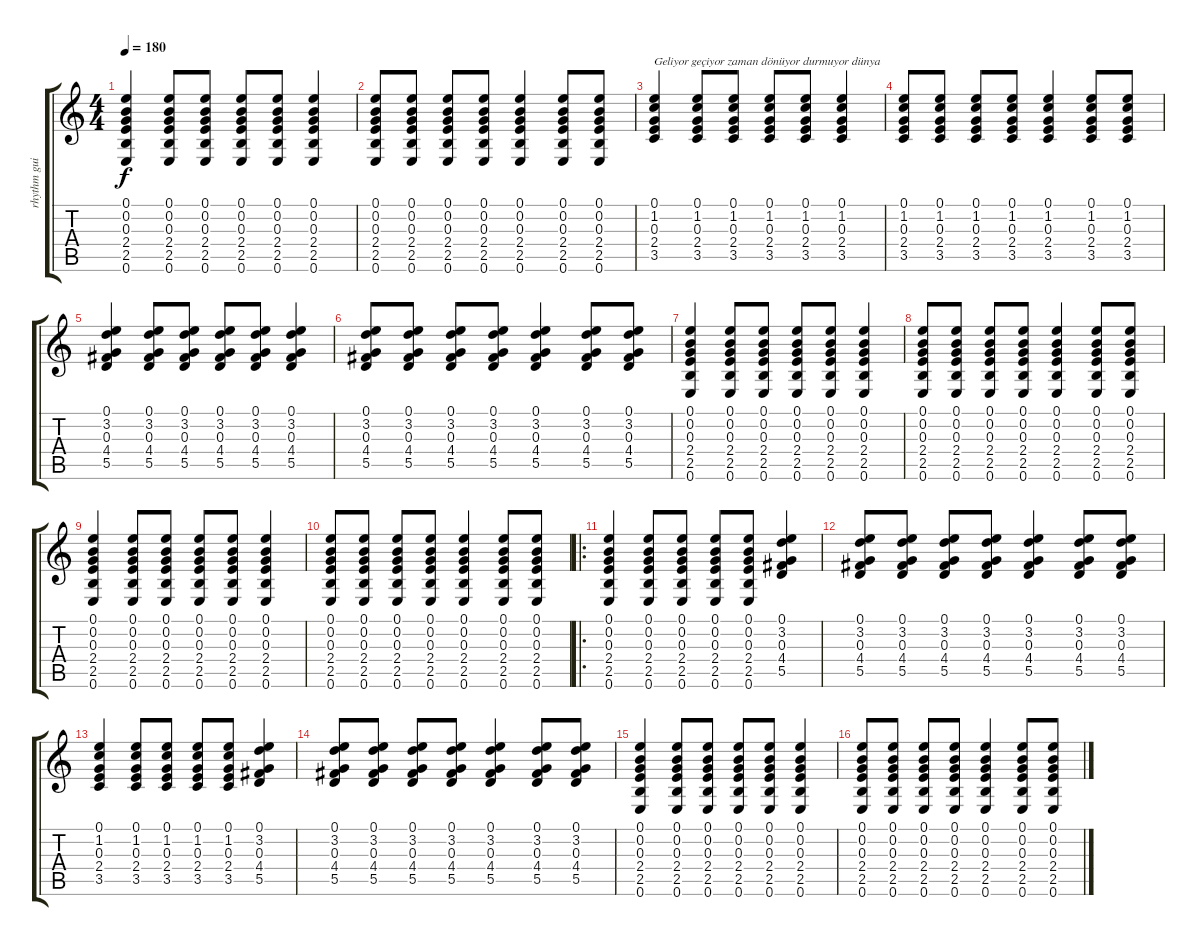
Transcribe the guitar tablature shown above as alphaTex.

\track ("rhythm guitarre" "rhythm gui") {instrument acousticguitarnylon}
\staff {score tabs}
\tuning (E4 B3 G3 D3 A2 E2) {hide}
\ts (4 4)
\tempo 180
\clef g2
\ks c
(0.1 0.2 0.3 2.4 2.5 0.6).4{dy f} (0.1 0.2 0.3 2.4 2.5 0.6).8 (0.1 0.2 0.3 2.4 2.5 0.6).8 (0.1 0.2 0.3 2.4 2.5 0.6).8 (0.1 0.2 0.3 2.4 2.5 0.6).8 (0.1 0.2 0.3 2.4 2.5 0.6).4 |
(0.1 0.2 0.3 2.4 2.5 0.6).8 (0.1 0.2 0.3 2.4 2.5 0.6).8 (0.1 0.2 0.3 2.4 2.5 0.6).8 (0.1 0.2 0.3 2.4 2.5 0.6).8 (0.1 0.2 0.3 2.4 2.5 0.6).4 (0.1 0.2 0.3 2.4 2.5 0.6).8 (0.1 0.2 0.3 2.4 2.5 0.6).8 |
(0.1 1.2 0.3 2.4 3.5).4{txt "Geliyor geçiyor zaman dönüyor durmuyor dünya"} (0.1 1.2 0.3 2.4 3.5).8 (0.1 1.2 0.3 2.4 3.5).8 (0.1 1.2 0.3 2.4 3.5).8 (0.1 1.2 0.3 2.4 3.5).8 (0.1 1.2 0.3 2.4 3.5).4 |
(0.1 1.2 0.3 2.4 3.5).8 (0.1 1.2 0.3 2.4 3.5).8 (0.1 1.2 0.3 2.4 3.5).8 (0.1 1.2 0.3 2.4 3.5).8 (0.1 1.2 0.3 2.4 3.5).4 (0.1 1.2 0.3 2.4 3.5).8 (0.1 1.2 0.3 2.4 3.5).8 |
(0.1 3.2 0.3 4.4 5.5).4 (0.1 3.2 0.3 4.4 5.5).8 (0.1 3.2 0.3 4.4 5.5).8 (0.1 3.2 0.3 4.4 5.5).8 (0.1 3.2 0.3 4.4 5.5).8 (0.1 3.2 0.3 4.4 5.5).4 |
(0.1 3.2 0.3 4.4 5.5).8 (0.1 3.2 0.3 4.4 5.5).8 (0.1 3.2 0.3 4.4 5.5).8 (0.1 3.2 0.3 4.4 5.5).8 (0.1 3.2 0.3 4.4 5.5).4 (0.1 3.2 0.3 4.4 5.5).8 (0.1 3.2 0.3 4.4 5.5).8 |
(0.1 0.2 0.3 2.4 2.5 0.6).4 (0.1 0.2 0.3 2.4 2.5 0.6).8 (0.1 0.2 0.3 2.4 2.5 0.6).8 (0.1 0.2 0.3 2.4 2.5 0.6).8 (0.1 0.2 0.3 2.4 2.5 0.6).8 (0.1 0.2 0.3 2.4 2.5 0.6).4 |
(0.1 0.2 0.3 2.4 2.5 0.6).8 (0.1 0.2 0.3 2.4 2.5 0.6).8 (0.1 0.2 0.3 2.4 2.5 0.6).8 (0.1 0.2 0.3 2.4 2.5 0.6).8 (0.1 0.2 0.3 2.4 2.5 0.6).4 (0.1 0.2 0.3 2.4 2.5 0.6).8 (0.1 0.2 0.3 2.4 2.5 0.6).8 |
(0.1 0.2 0.3 2.4 2.5 0.6).4 (0.1 0.2 0.3 2.4 2.5 0.6).8 (0.1 0.2 0.3 2.4 2.5 0.6).8 (0.1 0.2 0.3 2.4 2.5 0.6).8 (0.1 0.2 0.3 2.4 2.5 0.6).8 (0.1 0.2 0.3 2.4 2.5 0.6).4 |
(0.1 0.2 0.3 2.4 2.5 0.6).8 (0.1 0.2 0.3 2.4 2.5 0.6).8 (0.1 0.2 0.3 2.4 2.5 0.6).8 (0.1 0.2 0.3 2.4 2.5 0.6).8 (0.1 0.2 0.3 2.4 2.5 0.6).4 (0.1 0.2 0.3 2.4 2.5 0.6).8 (0.1 0.2 0.3 2.4 2.5 0.6).8 |
\ro
(0.1 0.2 0.3 2.4 2.5 0.6).4 (0.1 0.2 0.3 2.4 2.5 0.6).8 (0.1 0.2 0.3 2.4 2.5 0.6).8 (0.1 0.2 0.3 2.4 2.5 0.6).8 (0.1 0.2 0.3 2.4 2.5 0.6).8 (0.1 3.2 0.3 4.4 5.5).4 |
(0.1 3.2 0.3 4.4 5.5).8 (0.1 3.2 0.3 4.4 5.5).8 (0.1 3.2 0.3 4.4 5.5).8 (0.1 3.2 0.3 4.4 5.5).8 (0.1 3.2 0.3 4.4 5.5).4 (0.1 3.2 0.3 4.4 5.5).8 (0.1 3.2 0.3 4.4 5.5).8 |
(0.1 1.2 0.3 2.4 3.5).4 (0.1 1.2 0.3 2.4 3.5).8 (0.1 1.2 0.3 2.4 3.5).8 (0.1 1.2 0.3 2.4 3.5).8 (0.1 1.2 0.3 2.4 3.5).8 (0.1 3.2 0.3 4.4 5.5).4 |
(0.1 3.2 0.3 4.4 5.5).8 (0.1 3.2 0.3 4.4 5.5).8 (0.1 3.2 0.3 4.4 5.5).8 (0.1 3.2 0.3 4.4 5.5).8 (0.1 3.2 0.3 4.4 5.5).4 (0.1 3.2 0.3 4.4 5.5).8 (0.1 3.2 0.3 4.4 5.5).8 |
(0.1 0.2 0.3 2.4 2.5 0.6).4 (0.1 0.2 0.3 2.4 2.5 0.6).8 (0.1 0.2 0.3 2.4 2.5 0.6).8 (0.1 0.2 0.3 2.4 2.5 0.6).8 (0.1 0.2 0.3 2.4 2.5 0.6).8 (0.1 0.2 0.3 2.4 2.5 0.6).4 |
(0.1 0.2 0.3 2.4 2.5 0.6).8 (0.1 0.2 0.3 2.4 2.5 0.6).8 (0.1 0.2 0.3 2.4 2.5 0.6).8 (0.1 0.2 0.3 2.4 2.5 0.6).8 (0.1 0.2 0.3 2.4 2.5 0.6).4 (0.1 0.2 0.3 2.4 2.5 0.6).8 (0.1 0.2 0.3 2.4 2.5 0.6).8
